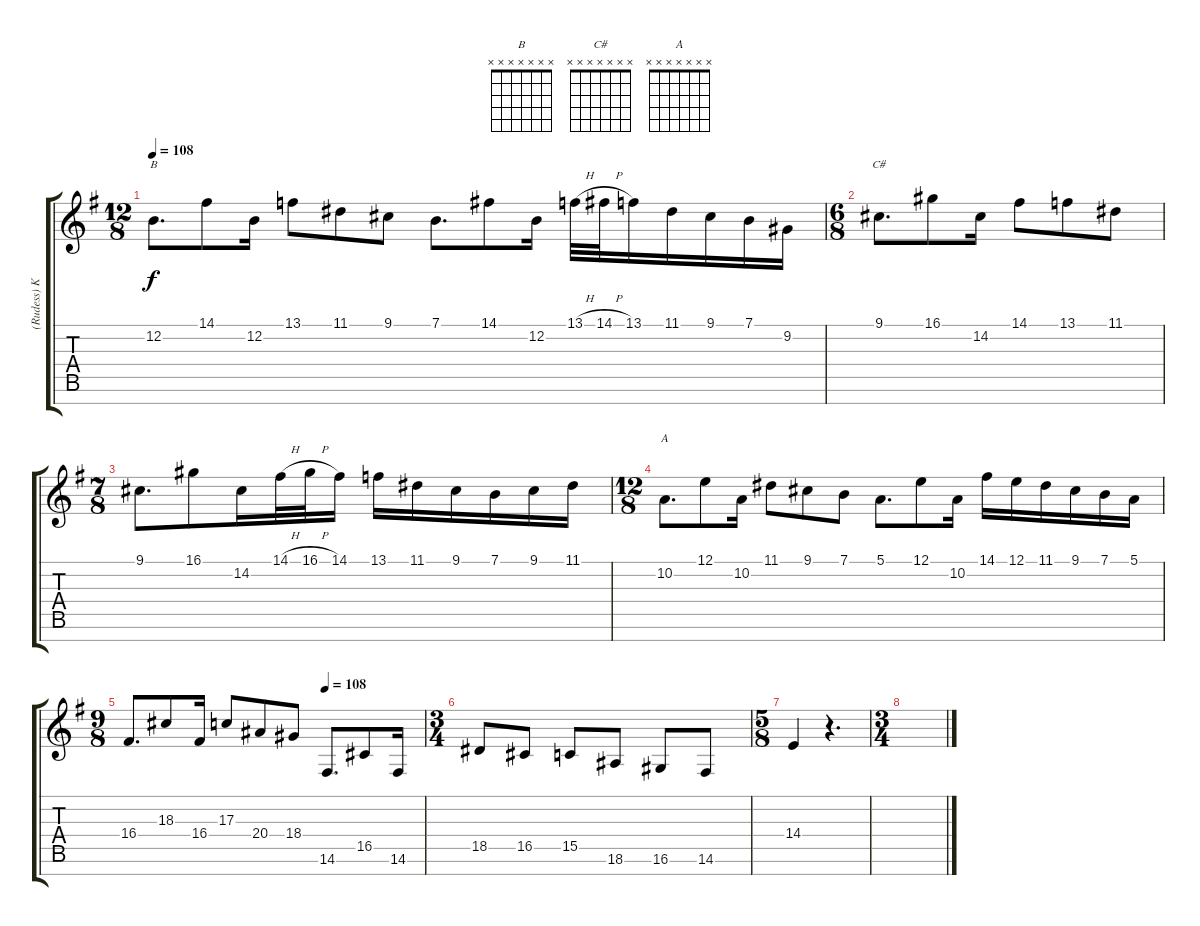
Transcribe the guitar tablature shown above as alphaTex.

\track ("(Rudess) Keyboard 1" "(Rudess) K") {instrument acousticgrandpiano}
\staff {score tabs}
\tuning (E4 B3 G3 D3 A2 E2 B1) {hide}
\chord ("B" x x x x x x x)
\chord ("C#" x x x x x x x)
\chord ("A" x x x x x x x)
\ts (12 8)
\tempo 108
\clef g2
\ks eminor
12.2.8{d ch "B" dy f} 14.1.8 12.2.16 13.1.8 11.1.8 9.1.8 7.1.8{d} 14.1.8 12.2.16 13.1{h}.32 14.1{h}.32 13.1.16 11.1.16 9.1.16 7.1.16 9.2.16 |
\ts (6 8)
9.1.8{d ch "C#"} 16.1.8 14.2.16 14.1.8 13.1.8 11.1.8 |
\ts (7 8)
9.1.8{d} 16.1.8 14.2.16 14.1{h}.32 16.1{h}.32 14.1.16 13.1.16 11.1.16 9.1.16 7.1.16 9.1.16 11.1.16 |
\ts (12 8)
10.2.8{d ch "A"} 12.1.8 10.2.16 11.1.8 9.1.8 7.1.8 5.1.8{d} 12.1.8 10.2.16 14.1.16 12.1.16 11.1.16 9.1.16 7.1.16 5.1.16 |
\ts (9 8)
\tempo (108 0.6666666666666666)
16.4.8{d} 18.3.8 16.4.16 17.3.8 20.4.8 18.4.8 14.6.8{d} 16.5.8 14.6.16 |
\ts (3 4)
18.5.8 16.5.8 15.5.8 18.6.8 16.6.8 14.6.8 |
\ts (5 8)
14.4.4 r.4{d} |
\ts (3 4)
